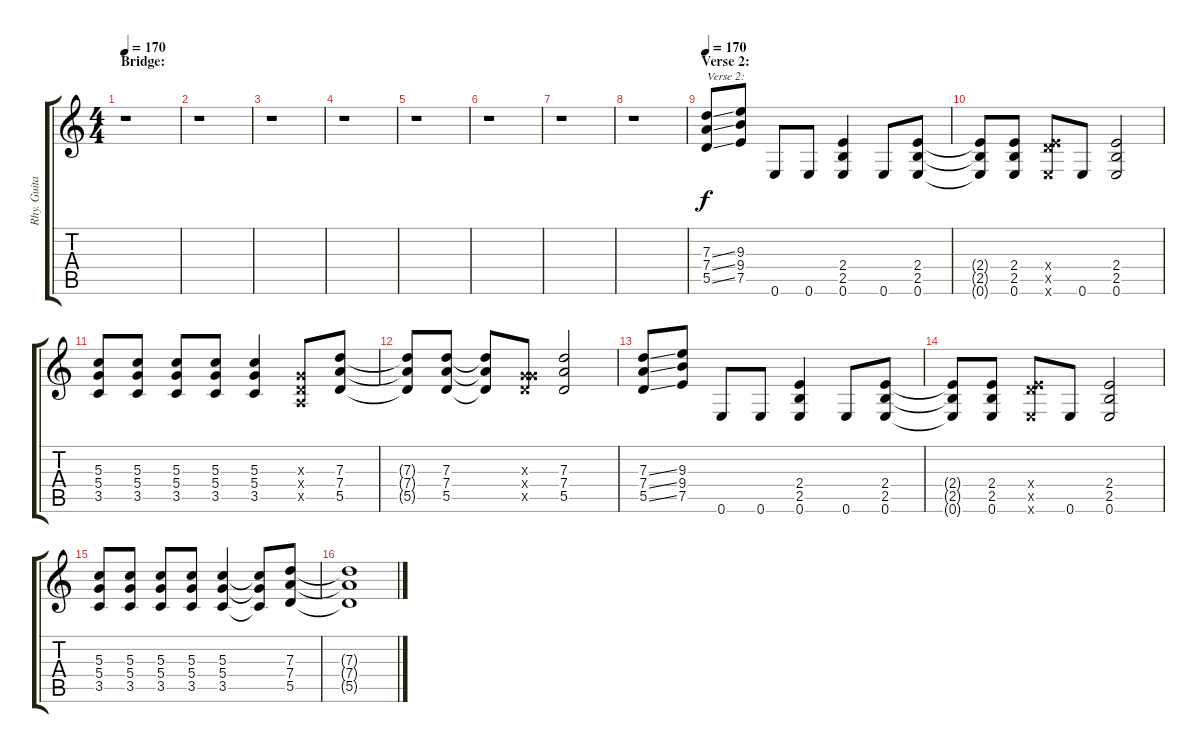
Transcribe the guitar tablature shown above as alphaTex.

\track ("Rhy. Guitar 2" "Rhy. Guita") {instrument distortionguitar}
\staff {score tabs}
\tuning (E4 B3 G3 D3 A2 E2) {hide}
\ts (4 4)
\section ("" "Bridge:")
\tempo 170
\clef g2
\ks c
r.1{dy f} |
r.1 |
r.1 |
r.1 |
r.1 |
r.1 |
r.1 |
r.1 |
\section ("" "Verse 2:")
\tempo 170
(7.3{ss} 7.4{ss} 5.5{ss}).8{txt "Verse 2:"} (9.3 9.4 7.5).8 0.6.8 0.6.8 (2.4 2.5 0.6).4 0.6.8 (2.4 2.5 0.6).8 |
(2.4{t} 2.5{t} 0.6{t}).8 (2.4 2.5 0.6).8 (0.4{x} 7.5{x} 0.6{x}).8 0.6.8 (2.4 2.5 0.6).2 |
(5.3 5.4 3.5).8 (5.3 5.4 3.5).8 (5.3 5.4 3.5).8 (5.3 5.4 3.5).8 (5.3 5.4 3.5).4 (0.3{x} 0.4{x} 0.5{x}).8 (7.3 7.4 5.5).8 |
(7.3{t} 7.4{t} 5.5{t}).8 (7.3 7.4 5.5).8 (7.3{t} 7.4{t} 5.5{t}).8 (0.3{x} 5.4{x} 5.5{x}).8 (7.3 7.4 5.5).2 |
(7.3{ss} 7.4{ss} 5.5{ss}).8 (9.3 9.4 7.5).8 0.6.8 0.6.8 (2.4 2.5 0.6).4 0.6.8 (2.4 2.5 0.6).8 |
(2.4{t} 2.5{t} 0.6{t}).8 (2.4 2.5 0.6).8 (0.4{x} 7.5{x} 0.6{x}).8 0.6.8 (2.4 2.5 0.6).2 |
(5.3 5.4 3.5).8 (5.3 5.4 3.5).8 (5.3 5.4 3.5).8 (5.3 5.4 3.5).8 (5.3 5.4 3.5).4 (5.3{t} 5.4{t} 3.5{t}).8 (7.3 7.4 5.5).8 |
(7.3{t} 7.4{t} 5.5{t}).1
